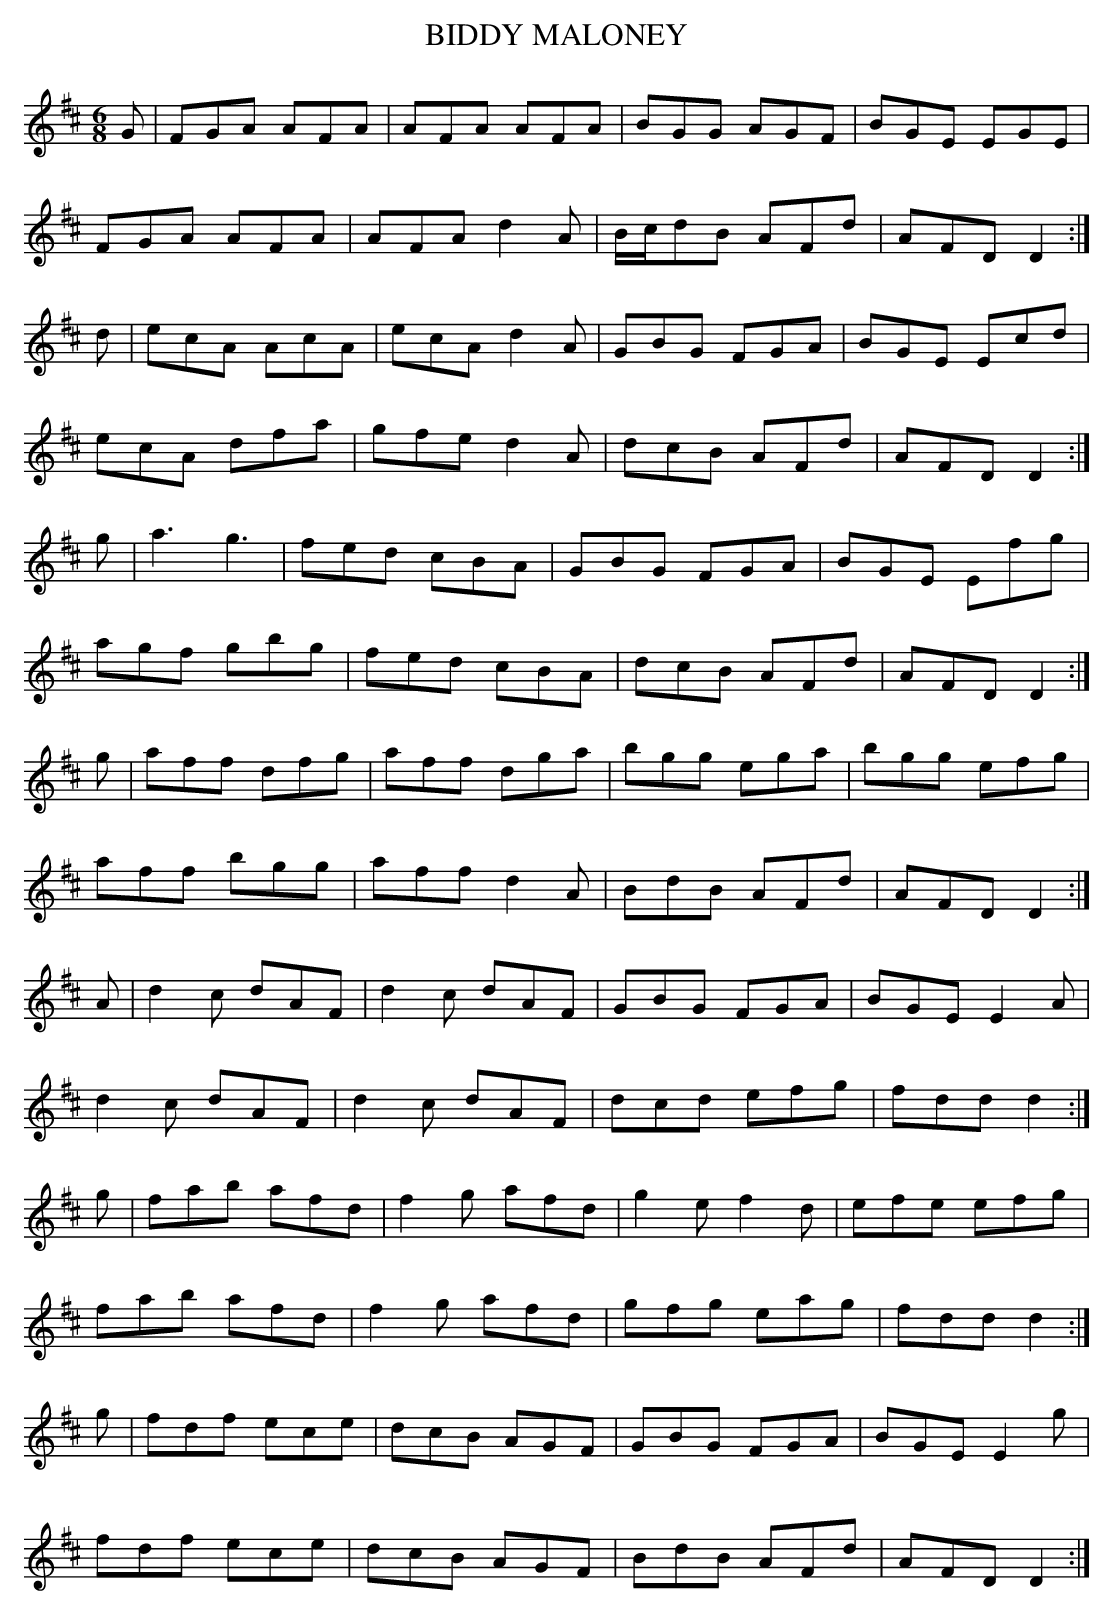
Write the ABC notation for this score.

X:1
T:BIDDY MALONEY
M:6/8
L:1/8
K:D
G|FGA AFA|AFA AFA|BGG AGF|BGE EGE|
FGA AFA|AFA d2A|B/c/dB AFd|AFD D2 :|
d|ecA AcA|ecA d2A|GBG FGA|BGE Ecd|
ecA dfa|gfe d2A|dcB AFd|AFD D2 :|
g|a3 g3|fed cBA|GBG FGA|BGE Efg|
agf gbg|fed cBA|dcB AFd|AFD D2 :|
g|aff dfg|aff dga|bgg ega|bgg efg|
aff bgg|aff d2A|BdB AFd|AFD D2 :|
A|d2c dAF|d2c dAF|GBG FGA|BGE E2A|
d2c dAF|d2c dAF|dcd efg|fdd d2 :|
g|fab afd|f2g afd|g2e f2d|efe efg|
fab afd|f2g afd|gfg eag|fdd d2 :|
g|fdf ece|dcB AGF|GBG FGA|BGE E2g|
fdf ece|dcB AGF|BdB AFd|AFD D2 :|
